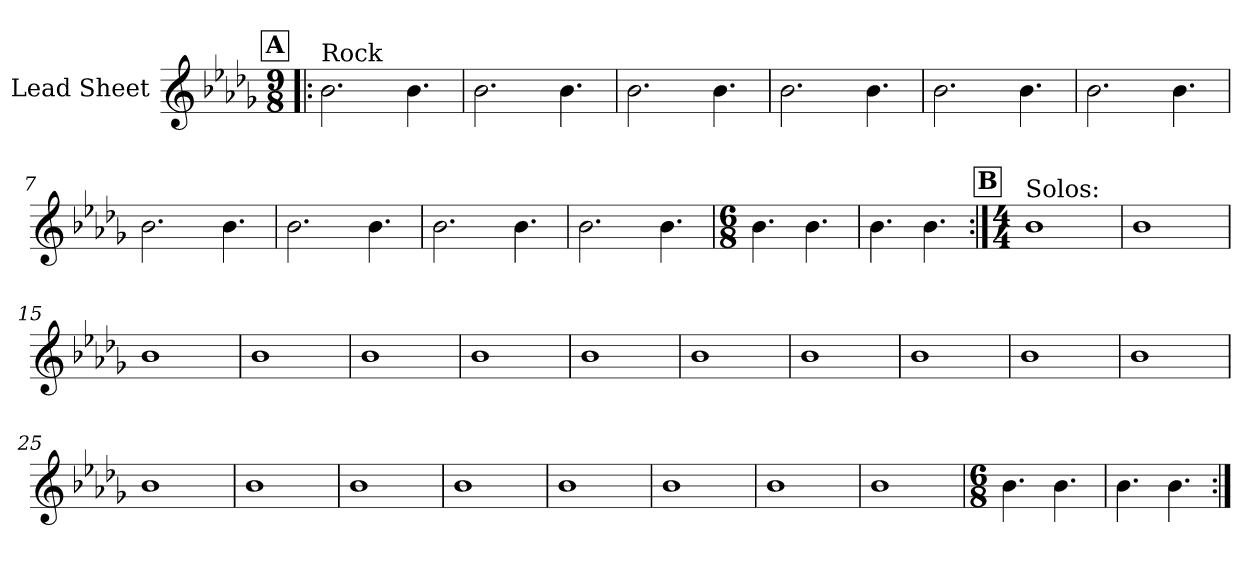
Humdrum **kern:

**kern
*part1
*staff1
*I"Lead Sheet
*clefG2
*k[b-e-a-d-g-]
*b-:
*M9/8
!!LO:REH:place=s1:a:fs=14:t=A
=1!|:
!LO:TX:a:t=Rock
2.b-\
4.b-\
=2
2.b-\
4.b-\
=3
2.b-\
4.b-\
=4
2.b-\
4.b-\
!!LO:LB:g=z
=5
2.b-\
4.b-\
=6
2.b-\
4.b-\
=7
2.b-\
4.b-\
=8
2.b-\
4.b-\
!!LO:LB:g=z
=9
2.b-\
4.b-\
=10
2.b-\
4.b-\
=11
*M6/8
4.b-\
4.b-\
=12
4.b-\
4.b-\
!!LO:LB:g=z
!!LO:REH:place=s1:a:fs=14:t=B
=13:|!
*M4/4
!LO:TX:a:t=Solos&colon;
1b-
=14
1b-
=15
1b-
=16
1b-
!!LO:LB:g=z
=17
1b-
=18
1b-
=19
1b-
=20
1b-
!!LO:LB:g=z
=21
1b-
=22
1b-
=23
1b-
=24
1b-
!!LO:LB:g=z
=25
1b-
=26
1b-
=27
1b-
=28
1b-
!!LO:LB:g=z
=29
1b-
=30
1b-
=31
1b-
=32
1b-
!!LO:LB:g=z
=33
*M6/8
4.b-\
4.b-\
=34
4.b-\
4.b-\
=:|!
*-
